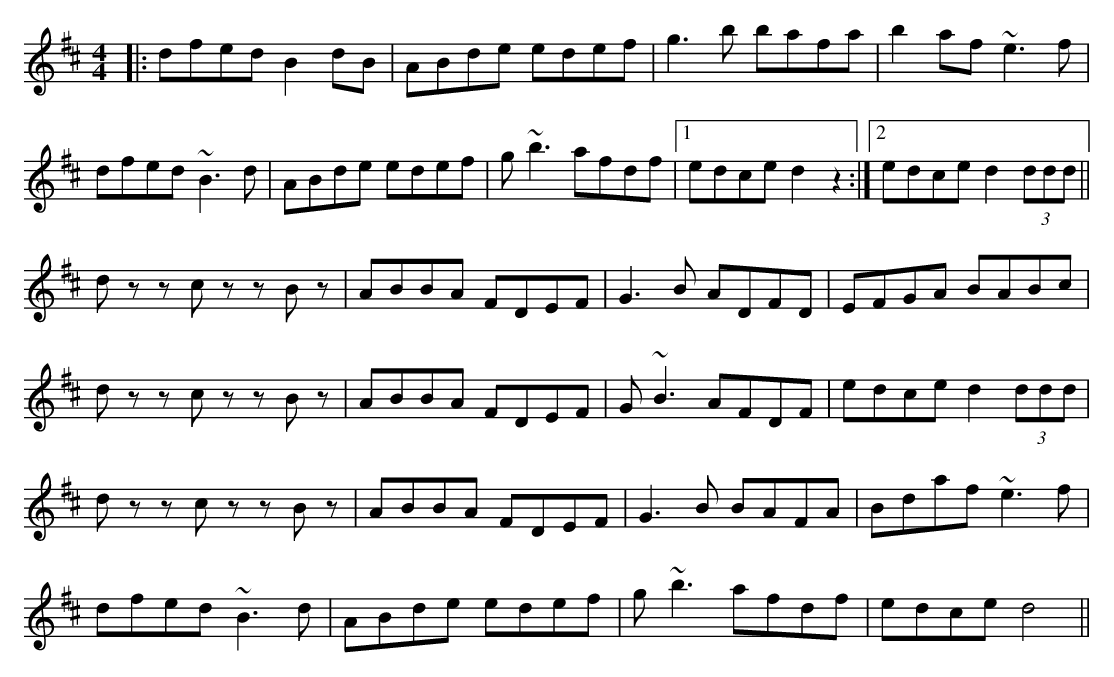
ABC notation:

X:1
M:4/4
K:D
|:dfed B2 dB|ABde edef|g3 b bafa|b2af ~e3 f|
dfed ~B3 d|ABde edef|g ~b3 afdf|1 edce d2 z2:|2 edce d2 (3ddd||
d zz c zz Bz|ABBA FDEF|G3 B ADFD|EFGA BABc|
d zz c zz Bz|ABBA FDEF|G ~B3 AFDF|edce d2 (3ddd|
d zz c zz Bz|ABBA FDEF|G3 B BAFA|Bdaf ~e3 f|
dfed ~B3 d|ABde edef|g ~b3 afdf|edce d4||
